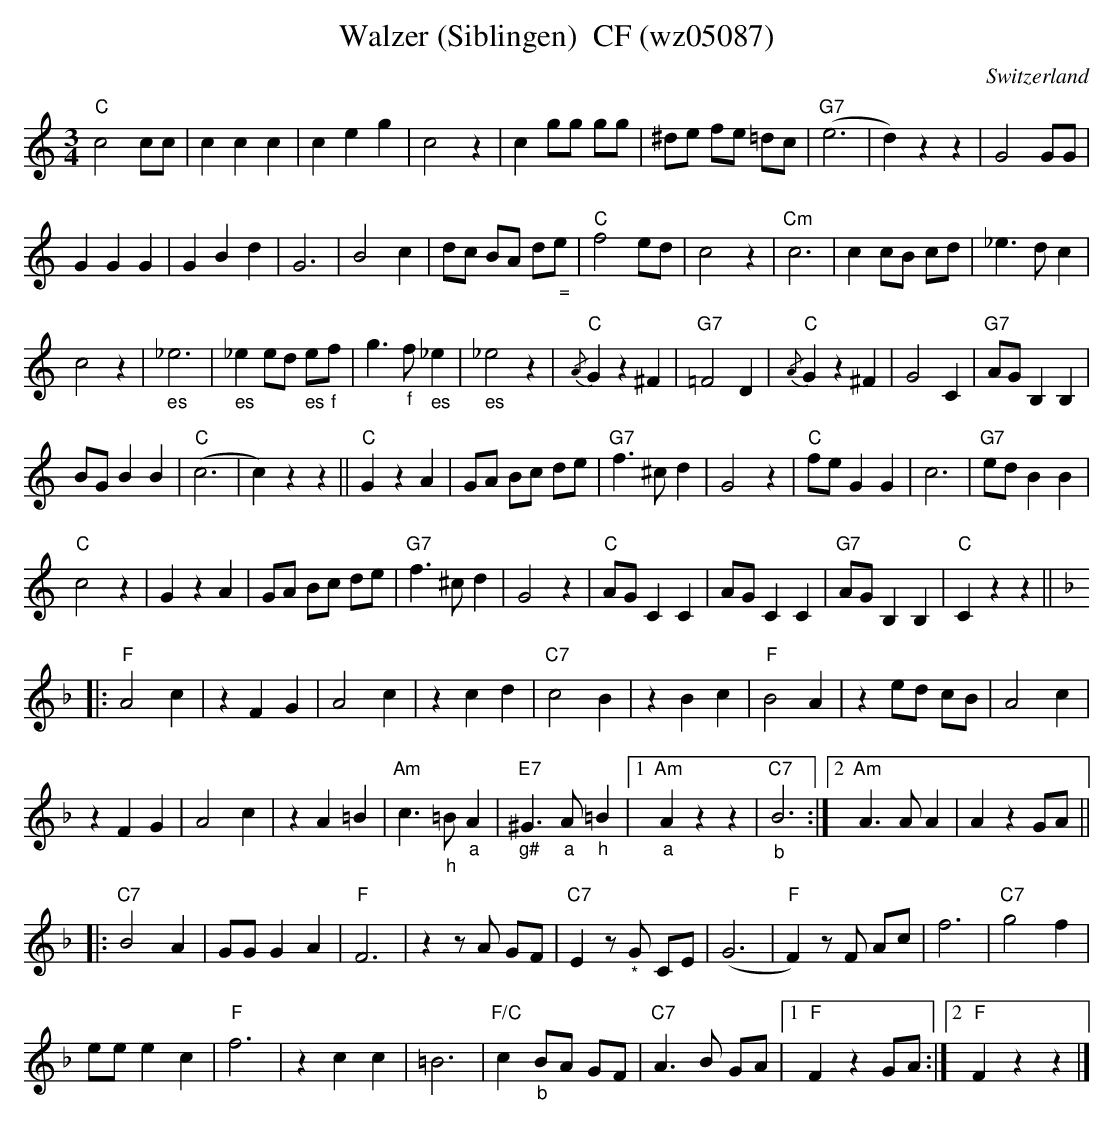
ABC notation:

X:1
T:Walzer (Siblingen)  CF (wz05087)
M:3/4
L:1/4
O:Switzerland
K:C major
"C"c2c/2c/2 | ccc | ceg | c2z | c g/2g/2 g/2g/2 | ^d/2e/2 f/2e/2 =d/2c/2 | "G7"(e3 | d)zz | G2G/2G/2 |
GGG | GBd | G3 | B2c | d/2c/2 B/2A/2 d/2"_ ="e/2 | "C"f2e/2d/2 | c2z| "Cm"c3 | cc/2B/2 c/2d/2 | _e>dc |
c2z | "_es"_e3 | "_es"_ee/2d/2 "_es"e/2"_f"f/2 | g>"_f"f "_es"_e | "_es"_e2z | "C"{/A}Gz^F | "G7"=F2D | "C"{/A}Gz^F | G2C | "G7"A/2G/2B,B, |
B/2G/2BB | "C"(c3 | c)zz || "C"GzA | G/2A/2 B/2c/2 d/2e/2 | "G7"f>^cd | G2z | "C"f/2e/2GG | c3 | "G7"e/2d/2BB |
"C"c2z | GzA | G/2A/2 B/2c/2 d/2e/2 | "G7"f>^cd | G2z | "C"A/2G/2CC | A/2G/2CC | "G7"A/2G/2B,B, | "C"Czz || [K:F]
|: "F"A2c | zFG | A2c | zcd | "C7"c2B | zBc | "F"B2A | ze/2d/2 c/2B/2 | A2c |
zFG | A2c | zA=B | "Am"c>"_h"=B"_a"A | "E7""_g#"^G>"_a"A"_h"=B |1 "Am""_a"Azz | "C7""_b"B3 :|2 "Am"A>AA | AzG/2A/2 ||
|: "C7"B2A | G/2G/2GA | "F"F3 | zz/2A/2 G/2F/2 | "C7"Ez/2"_*"G/2 C/2E/2 | (G3 | "F"F)z/2F/2 A/2c/2 | f3 | "C7"g2f |
e/2e/2 ec | "F"f3 | zcc | =B3 | "F/C"c"_b"B/2A/2 G/2F/2 | "C7"A>B G/2A/2 |1 "F"FzG/2A/2 :|2 "F"Fzz |]
